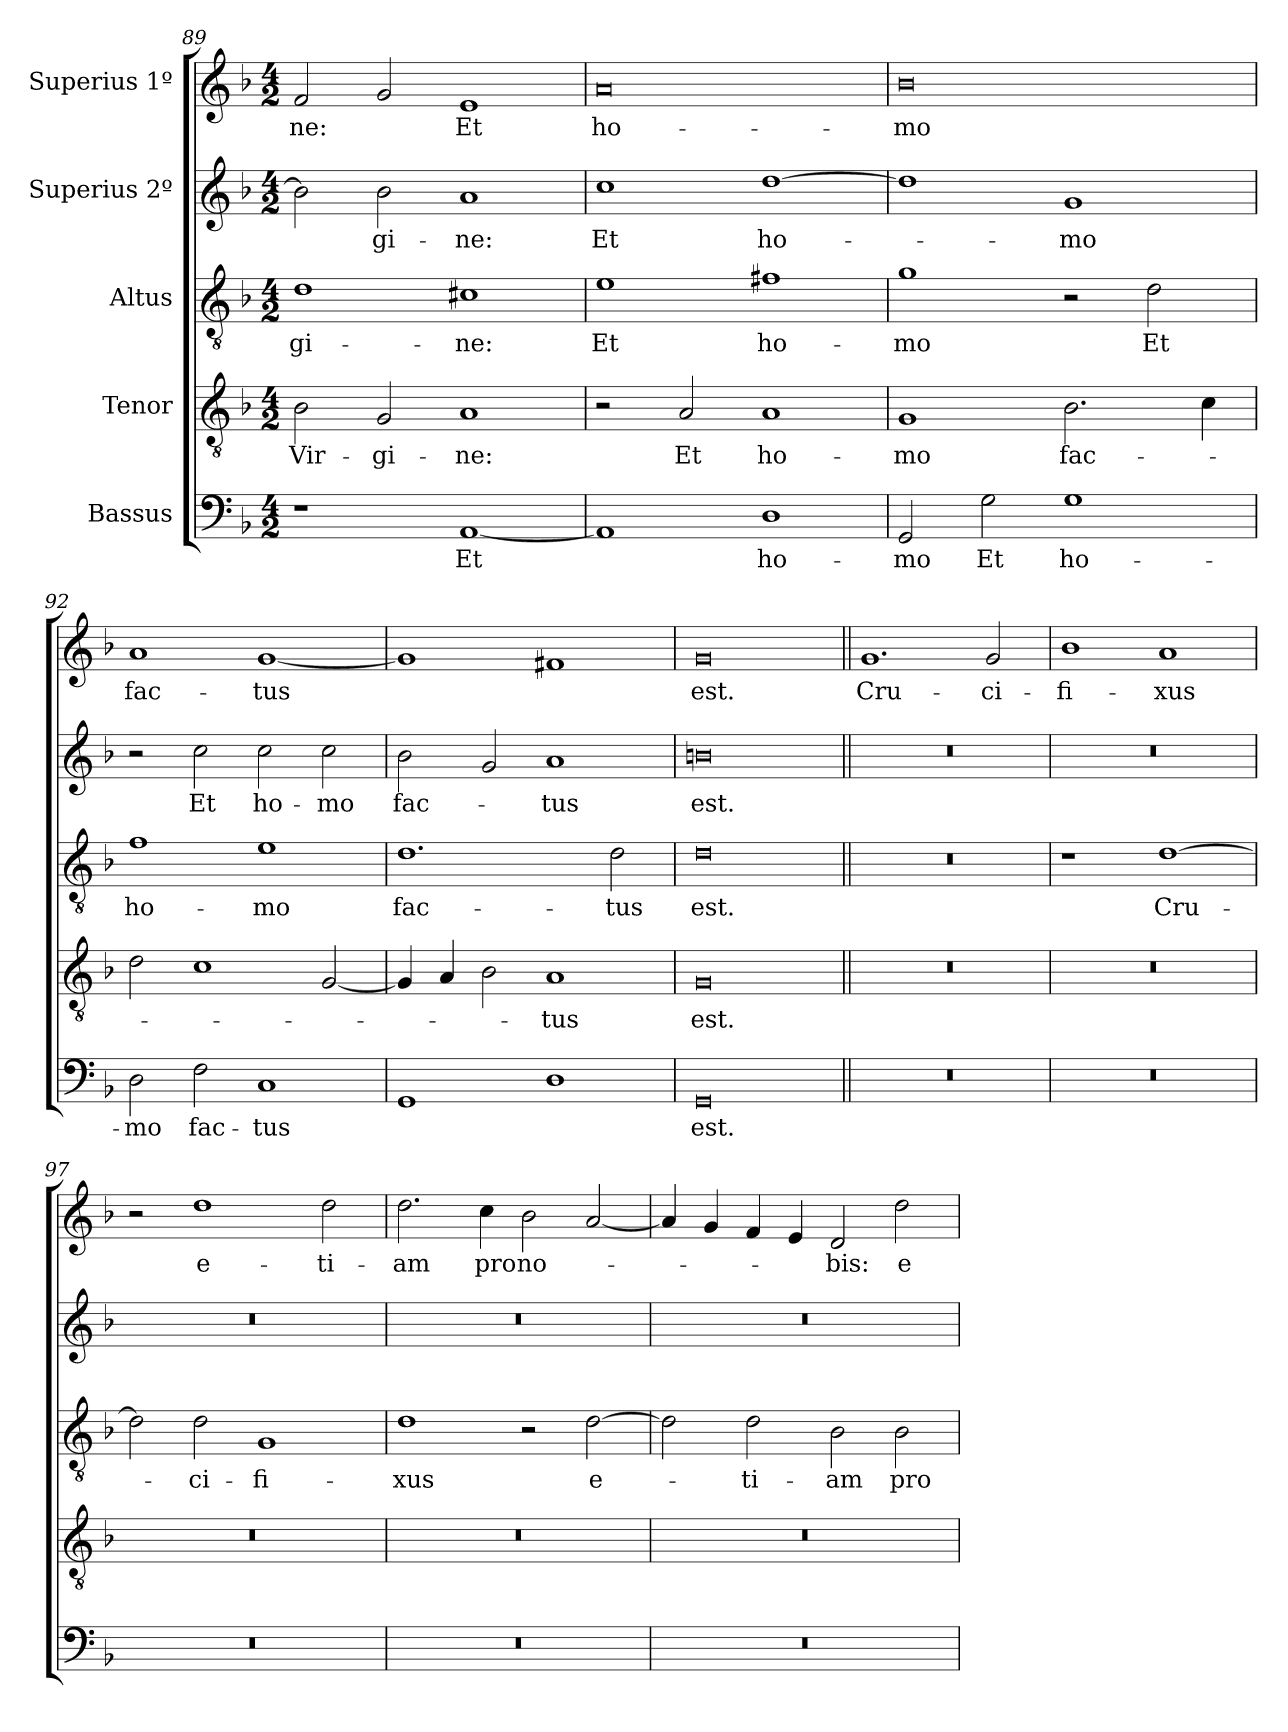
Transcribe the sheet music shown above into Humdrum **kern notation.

**kern	**text	**kern	**text	**kern	**text	**kern	**text	**kern	**text
*part5	*part5	*part4	*part4	*part3	*part3	*part2	*part2	*part1	*part1
*staff5	*staff5	*staff4	*staff4	*staff3	*staff3	*staff2	*staff2	*staff1	*staff1
*I"Bassus	*	*I"Tenor	*	*I"Altus	*	*I"Superius 2º	*	*I"Superius 1º	*
*clefF4	*	*clefGv2	*	*clefGv2	*	*clefG2	*	*clefG2	*
*k[b-]	*	*k[b-]	*	*k[b-]	*	*k[b-]	*	*k[b-]	*
*M4/2	*	*M4/2	*	*M4/2	*	*M4/2	*	*M4/2	*
=89	=89	=89	=89	=89	=89	=89	=89	=89	=89
1r	.	2B-\	Vir-	1d\	-gi-	2b-\]	.	2f/	-ne:
.	.	2G/	-gi-	.	.	2b-\	-gi-	2g/	.
[1AA/	Et	1A/	-ne:	1c#X\	-ne:	1a/	-ne:	1e/	Et
=90	=90	=90	=90	=90	=90	=90	=90	=90	=90
1AA/]	.	2r	.	1e\	Et	1cc\	Et	0a/	ho-
.	.	2A/	Et	.	.	.	.	.	.
1D\	ho-	1A/	ho-	1f#X\	ho-	[1dd\	ho-	.	.
=91	=91	=91	=91	=91	=91	=91	=91	=91	=91
2GG/	-mo	1G/	-mo	1g\	-mo	1dd\]	.	0b-\	-mo
2G\	Et	.	.	.	.	.	.	.	.
1G\	ho-	2.B-\	fac-	2r	.	1g/	-mo	.	.
.	.	.	.	2d\	Et	.	.	.	.
.	.	4c\	.	.	.	.	.	.	.
=92	=92	=92	=92	=92	=92	=92	=92	=92	=92
2D\	-mo	2d\	.	1f\	ho-	2r	.	1a/	fac-
2F\	fac-	1c\	.	.	.	2cc\	Et	.	.
1C/	-tus	.	.	1e\	-mo	2cc\	ho-	[1g/	-tus
.	.	[2G/	.	.	.	2cc\	-mo	.	.
=93	=93	=93	=93	=93	=93	=93	=93	=93	=93
1GG/	.	4G/]	.	1.d\	fac-	2b-\	fac-	1g/]	.
.	.	4A/	.	.	.	.	.	.	.
.	.	2B-\	.	.	.	2g/	.	.	.
1D\	.	1A/	-tus	.	.	1a/	-tus	1f#X/	.
.	.	.	.	2d\	-tus	.	.	.	.
=94	=94	=94	=94	=94	=94	=94	=94	=94	=94
0GG/	est.	0G/	est.	0d\	est.	0bn\	est.	0g/	est.
=95||	=95||	=95||	=95||	=95||	=95||	=95||	=95||	=95||	=95||
0r	.	0r	.	0r	.	0r	.	1.g/	Cru-
.	.	.	.	.	.	.	.	2g/	-ci-
=96	=96	=96	=96	=96	=96	=96	=96	=96	=96
0r	.	0r	.	1r	.	0r	.	1b-\	-fi-
.	.	.	.	[1d\	Cru-	.	.	1a/	-xus
=97	=97	=97	=97	=97	=97	=97	=97	=97	=97
0r	.	0r	.	2d\]	.	0r	.	2r	.
.	.	.	.	2d\	-ci-	.	.	1dd\	e-
.	.	.	.	1G/	-fi-	.	.	.	.
.	.	.	.	.	.	.	.	2dd\	-ti-
=98	=98	=98	=98	=98	=98	=98	=98	=98	=98
0r	.	0r	.	1d\	-xus	0r	.	2.dd\	-am
.	.	.	.	.	.	.	.	4cc\	pro
.	.	.	.	2r	.	.	.	2b-\	no-
.	.	.	.	[2d\	e-	.	.	[2a/	.
=99	=99	=99	=99	=99	=99	=99	=99	=99	=99
0r	.	0r	.	2d\]	.	0r	.	4a/]	.
.	.	.	.	.	.	.	.	4g/	.
.	.	.	.	2d\	-ti-	.	.	4f/	.
.	.	.	.	.	.	.	.	4e/	.
.	.	.	.	2B-\	-am	.	.	2d/	-bis:
.	.	.	.	2B-\	pro	.	.	2dd\	e-
=	=	=	=	=	=	=	=	=	=
*-	*-	*-	*-	*-	*-	*-	*-	*-	*-
